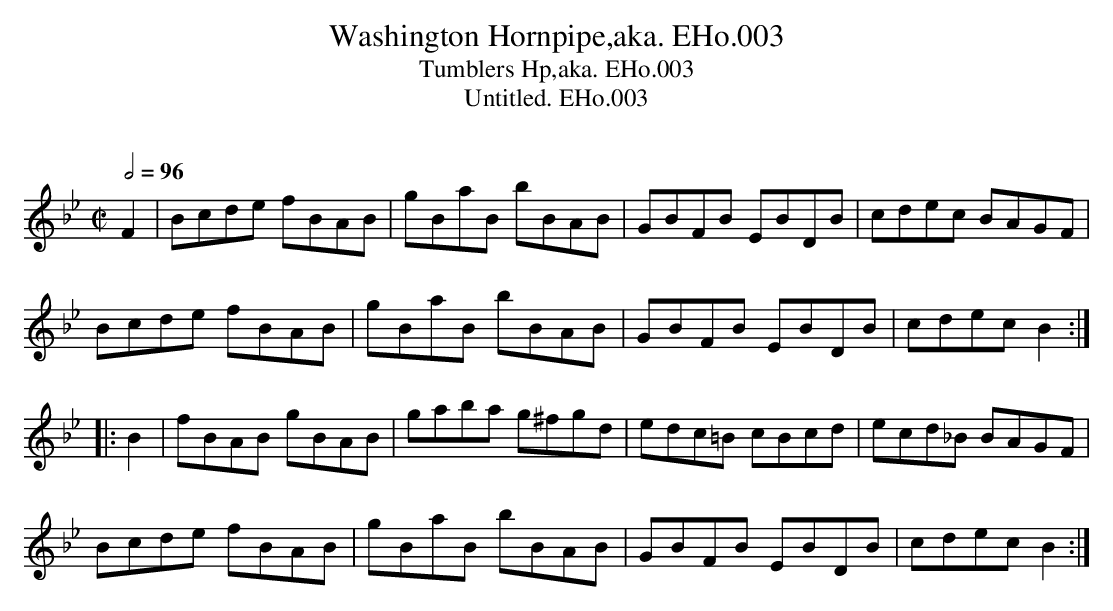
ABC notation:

X:1
T:Washington Hornpipe,aka. EHo.003
T:Tumblers Hp,aka. EHo.003
T:Untitled. EHo.003
M:C|
L:1/8
Q:1/2=96
O:
K:Bb
F2 | Bcde fBAB | gBaB bBAB | GBFB EBDB | cdec BAGF |
Bcde fBAB | gBaB bBAB | GBFB EBDB | cdec B2 :|
|: B2 | fBAB gBAB | gaba g^fgd | edc=B cBcd | ecd_B BAGF |
Bcde fBAB | gBaB bBAB | GBFB EBDB | cdec B2 :|
